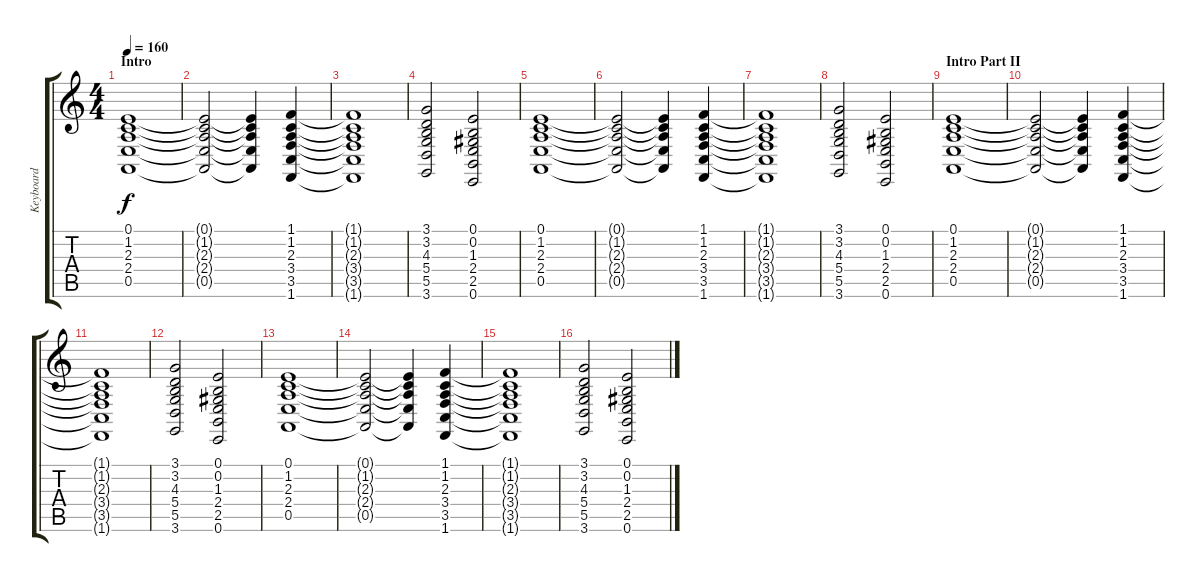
\track ("Keyboard" "Keyboard") {instrument choiraahs}
\staff {score tabs}
\tuning (E4 B3 G3 D3 A2 E2) {hide}
\ts (4 4)
\section ("" "Intro")
\tempo 160
\clef g2
\ks c
(0.1 1.2 2.3 2.4 0.5).1{dy f instrument choiraahs} |
(0.1{t} 1.2{t} 2.3{t} 2.4{t} 0.5{t}).2 (0.1{t} 1.2{t} 2.3{t} 2.4{t} 0.5{t}).4 (1.1 1.2 2.3 3.4 3.5 1.6).4 |
(1.1{t} 1.2{t} 2.3{t} 3.4{t} 3.5{t} 1.6{t}).1 |
(3.1 3.2 4.3 5.4 5.5 3.6).2 (0.1 0.2 1.3 2.4 2.5 0.6).2 |
(0.1 1.2 2.3 2.4 0.5).1 |
(0.1{t} 1.2{t} 2.3{t} 2.4{t} 0.5{t}).2 (0.1{t} 1.2{t} 2.3{t} 2.4{t} 0.5{t}).4 (1.1 1.2 2.3 3.4 3.5 1.6).4 |
(1.1{t} 1.2{t} 2.3{t} 3.4{t} 3.5{t} 1.6{t}).1 |
(3.1 3.2 4.3 5.4 5.5 3.6).2 (0.1 0.2 1.3 2.4 2.5 0.6).2 |
\section ("" "Intro Part II")
(0.1 1.2 2.3 2.4 0.5).1 |
(0.1{t} 1.2{t} 2.3{t} 2.4{t} 0.5{t}).2 (0.1{t} 1.2{t} 2.3{t} 2.4{t} 0.5{t}).4 (1.1 1.2 2.3 3.4 3.5 1.6).4 |
(1.1{t} 1.2{t} 2.3{t} 3.4{t} 3.5{t} 1.6{t}).1 |
(3.1 3.2 4.3 5.4 5.5 3.6).2 (0.1 0.2 1.3 2.4 2.5 0.6).2 |
(0.1 1.2 2.3 2.4 0.5).1 |
(0.1{t} 1.2{t} 2.3{t} 2.4{t} 0.5{t}).2 (0.1{t} 1.2{t} 2.3{t} 2.4{t} 0.5{t}).4 (1.1 1.2 2.3 3.4 3.5 1.6).4 |
(1.1{t} 1.2{t} 2.3{t} 3.4{t} 3.5{t} 1.6{t}).1 |
(3.1 3.2 4.3 5.4 5.5 3.6).2 (0.1 0.2 1.3 2.4 2.5 0.6).2
